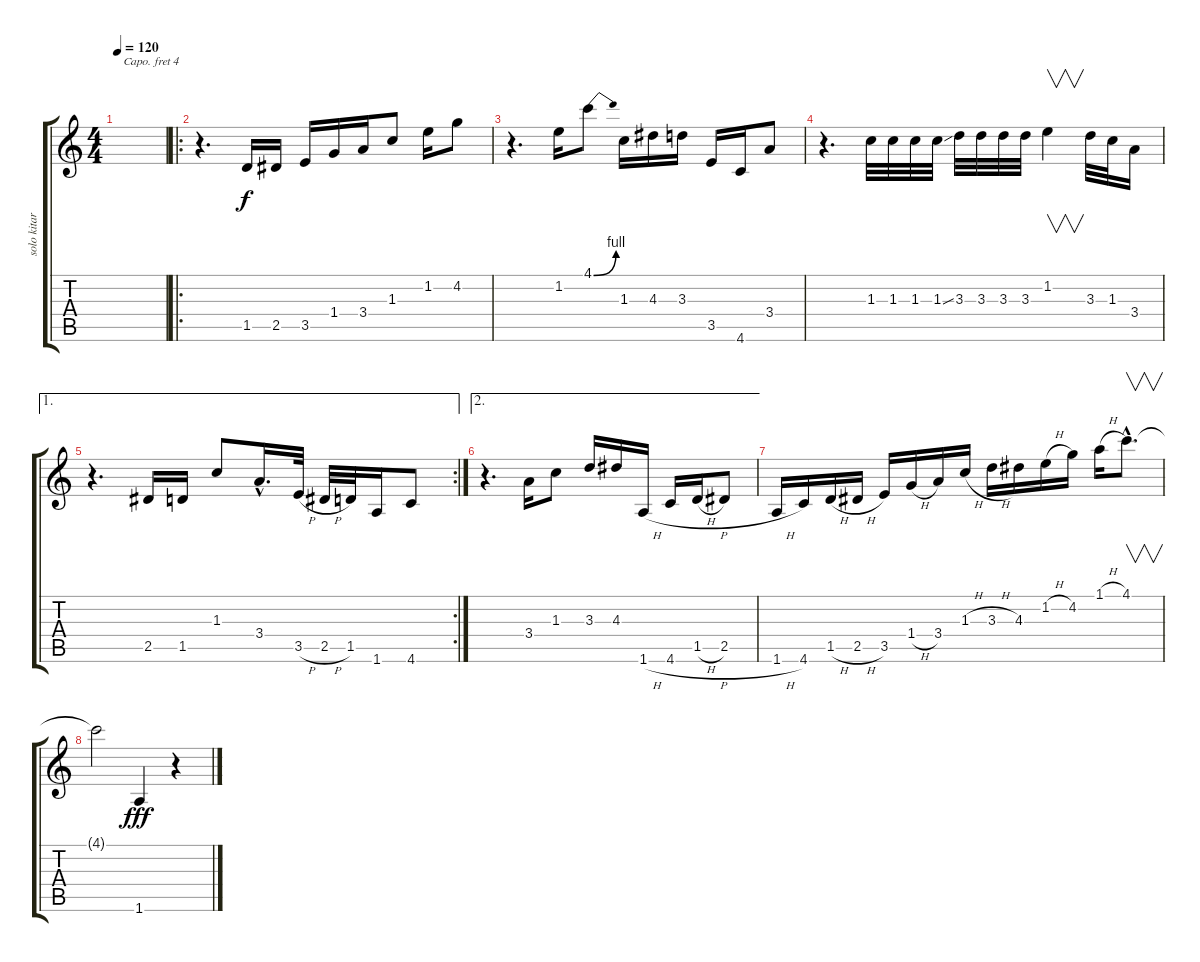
\track ("solo kitara" "solo kitar") {instrument electricguitarjazz}
\staff {score tabs}
\capo 4
\tuning (E4 B3 G3 D3 A2 E2) {hide}
\ts (4 4)
\tempo 120
\clef g2
\ks c
|
\ro
r.4{d} 1.5.16 2.5.16 3.5.16 1.4.16 3.4.16 1.3.8 1.2.16 4.2.8 |
r.4{d} 1.2.16 4.1{be (bend 0 0 60 4)}.8 1.3.16 4.3.16 3.3.16 3.5.16 4.6.16 3.4.8 |
r.4{d} 1.3.32 1.3.32 1.3.32 1.3{ss}.32 3.3.32 3.3.32 3.3.32 3.3.32 1.2.4{v} 3.3.32 1.3.32 3.4.16 |
\ae 1
\rc 2
r.4{d} 2.5.16 1.5.16 1.3.8 3.4{hac}.16{d} 3.5{h}.32 2.5{h}.32 1.5.32 1.6.16 4.6.8 |
\ae 2
r.4{d} 3.4.16 1.3.8 3.3.16 4.3.16 1.6{h}.16 4.6{h}.16 1.5{h}.16 2.5.8 |
1.6{h}.16 4.6.16 1.5{h}.16 2.5{h}.16 3.5.16 1.4{h}.16 3.4.16 1.3{h}.16 3.3{h}.16 4.3.16 1.2{h}.16 4.2.16 1.1{h}.16 4.1{hac}.8{v d} |
4.1{t}.2 1.6.4{dy fff} r.4
